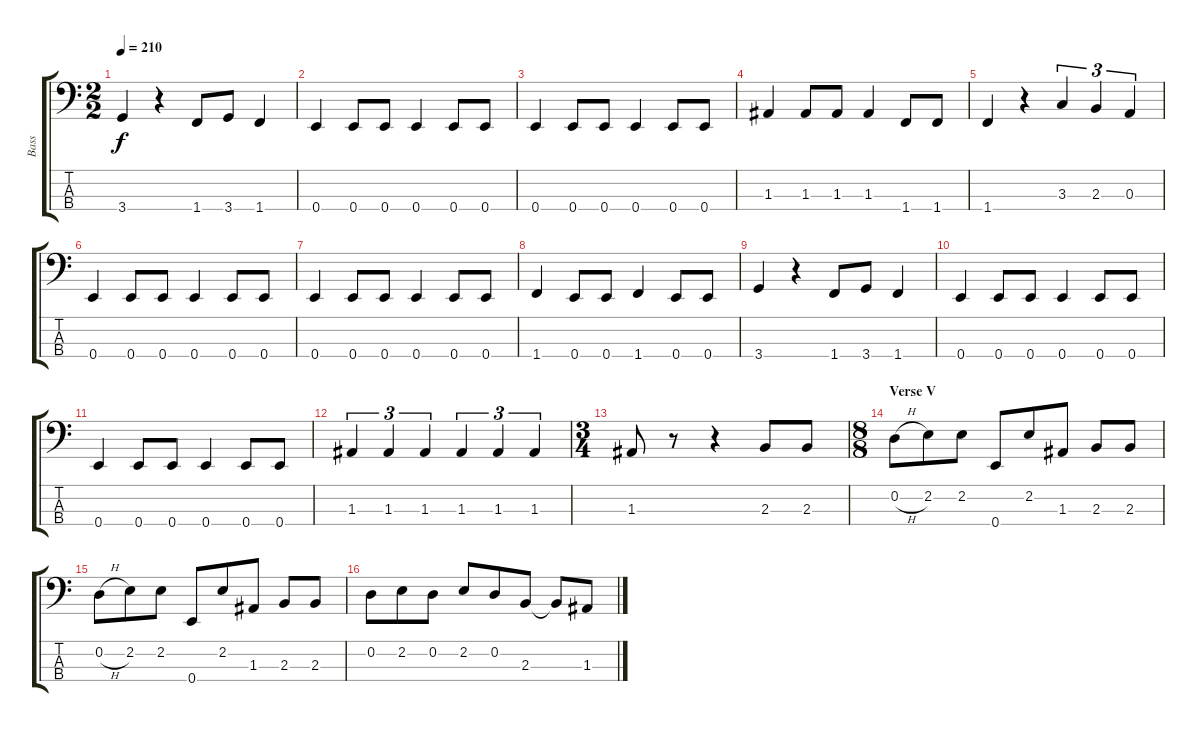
\track ("Bass" "Bass") {instrument electricbassfinger}
\staff {score tabs}
\tuning (G2 D2 A1 E1) {hide}
\ts (2 2)
\tempo 210
\clef f4
\ks c
3.4.4{dy f} r.4 1.4.8 3.4.8 1.4.4 |
0.4.4 0.4.8 0.4.8 0.4.4 0.4.8 0.4.8 |
0.4.4 0.4.8 0.4.8 0.4.4 0.4.8 0.4.8 |
1.3.4 1.3.8 1.3.8 1.3.4 1.4.8 1.4.8 |
1.4.4 r.4 3.3.4{tu (3 2)} 2.3.4{tu (3 2)} 0.3.4{tu (3 2)} |
0.4.4 0.4.8 0.4.8 0.4.4 0.4.8 0.4.8 |
0.4.4 0.4.8 0.4.8 0.4.4 0.4.8 0.4.8 |
1.4.4 0.4.8 0.4.8 1.4.4 0.4.8 0.4.8 |
3.4.4 r.4 1.4.8 3.4.8 1.4.4 |
0.4.4 0.4.8 0.4.8 0.4.4 0.4.8 0.4.8 |
0.4.4 0.4.8 0.4.8 0.4.4 0.4.8 0.4.8 |
1.3.4{tu (3 2)} 1.3.4{tu (3 2)} 1.3.4{tu (3 2)} 1.3.4{tu (3 2)} 1.3.4{tu (3 2)} 1.3.4{tu (3 2)} |
\ts (3 4)
1.3.8 r.8 r.4 2.3.8 2.3.8 |
\ts (8 8)
\section ("" "Verse V")
0.2{h}.8 2.2.8 2.2.8 0.4.8 2.2.8 1.3.8 2.3.8 2.3.8 |
0.2{h}.8 2.2.8 2.2.8 0.4.8 2.2.8 1.3.8 2.3.8 2.3.8 |
0.2.8 2.2.8 0.2.8 2.2.8 0.2.8 2.3.8 2.3{t}.8 1.3.8
